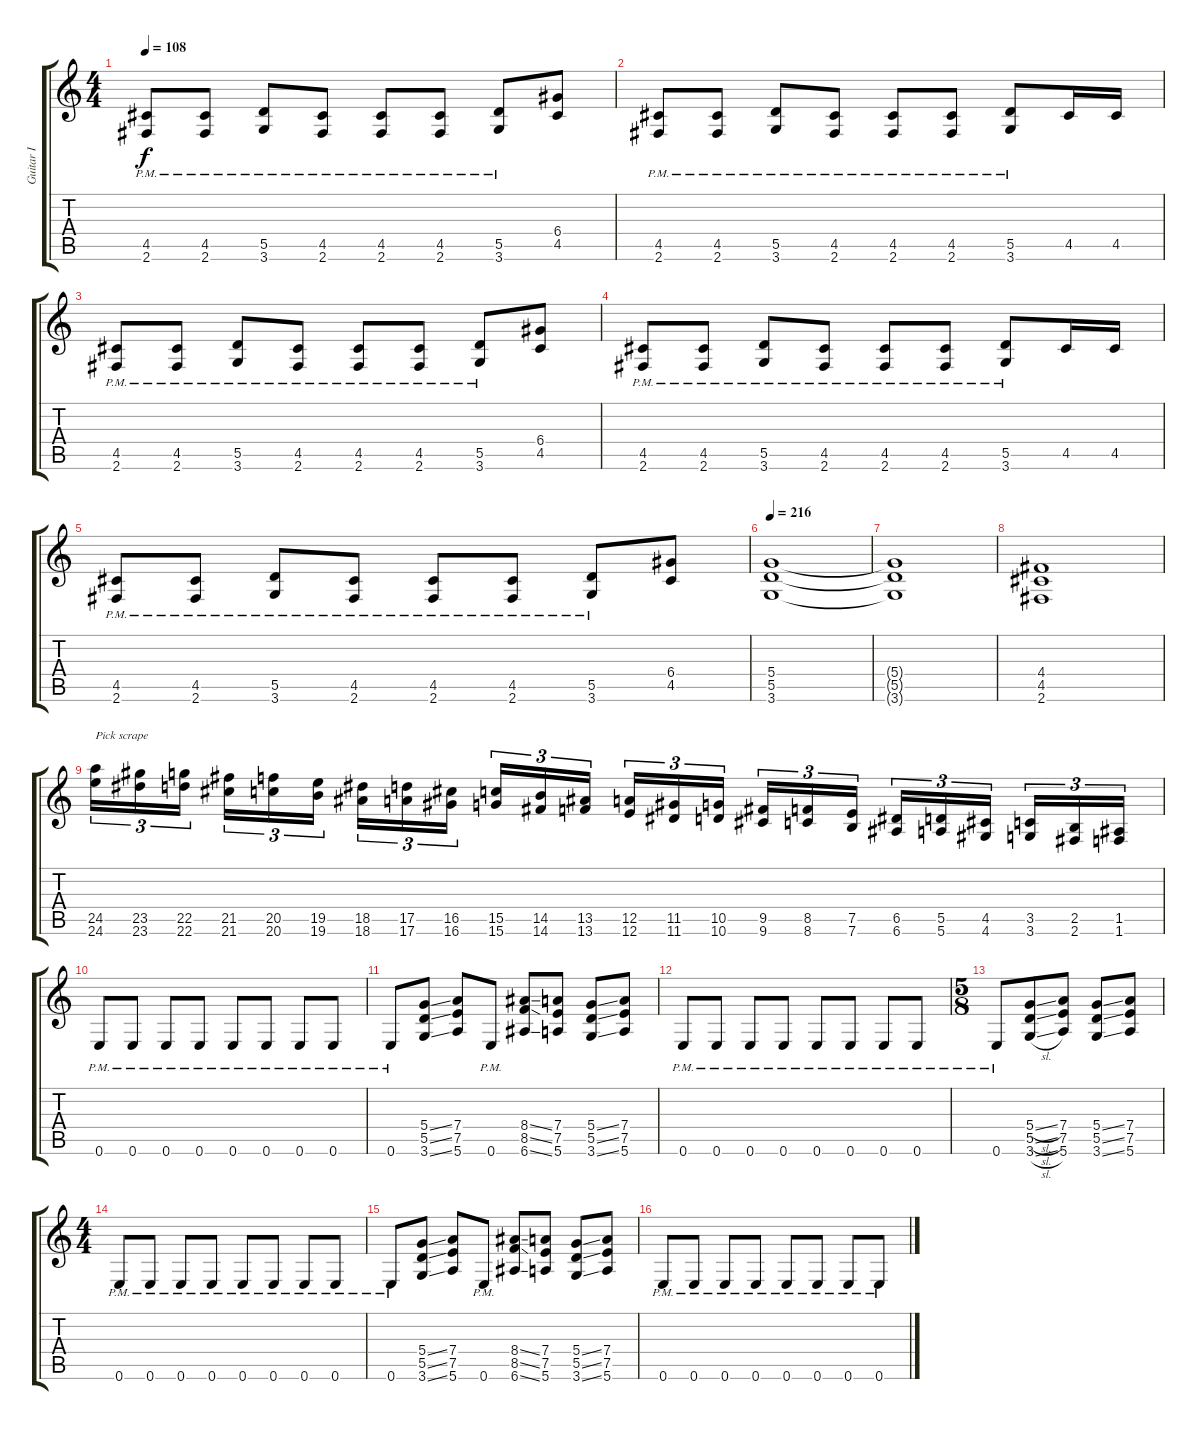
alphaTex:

\track ("Guitar I" "Guitar I") {instrument distortionguitar}
\staff {score tabs}
\tuning (E4 B3 G3 D3 A2 E2) {hide}
\ts (4 4)
\tempo 108
\clef g2
\ks c
(4.5{pm} 2.6{pm}).8{dy f} (4.5{pm} 2.6{pm}).8 (5.5{pm} 3.6{pm}).8 (4.5{pm} 2.6{pm}).8 (4.5{pm} 2.6{pm}).8 (4.5{pm} 2.6{pm}).8 (5.5{pm} 3.6{pm}).8 (6.4 4.5).8 |
(4.5{pm} 2.6{pm}).8 (4.5{pm} 2.6{pm}).8 (5.5{pm} 3.6{pm}).8 (4.5{pm} 2.6{pm}).8 (4.5{pm} 2.6{pm}).8 (4.5{pm} 2.6{pm}).8 (5.5{pm} 3.6{pm}).8 4.5.16 4.5.16 |
(4.5{pm} 2.6{pm}).8 (4.5{pm} 2.6{pm}).8 (5.5{pm} 3.6{pm}).8 (4.5{pm} 2.6{pm}).8 (4.5{pm} 2.6{pm}).8 (4.5{pm} 2.6{pm}).8 (5.5{pm} 3.6{pm}).8 (6.4 4.5).8 |
(4.5{pm} 2.6{pm}).8 (4.5{pm} 2.6{pm}).8 (5.5{pm} 3.6{pm}).8 (4.5{pm} 2.6{pm}).8 (4.5{pm} 2.6{pm}).8 (4.5{pm} 2.6{pm}).8 (5.5{pm} 3.6{pm}).8 4.5.16 4.5.16 |
(4.5{pm} 2.6{pm}).8 (4.5{pm} 2.6{pm}).8 (5.5{pm} 3.6{pm}).8 (4.5{pm} 2.6{pm}).8 (4.5{pm} 2.6{pm}).8 (4.5{pm} 2.6{pm}).8 (5.5{pm} 3.6{pm}).8 (6.4 4.5).8 |
\tempo 216
(5.4 5.5 3.6).1 |
(5.4{t} 5.5{t} 3.6{t}).1 |
(4.4 4.5 2.6).1 |
(24.5 24.6).16{tu (3 2) txt "Pick scrape" instrument guitarfretnoise} (23.5 23.6).16{tu (3 2)} (22.5 22.6).16{tu (3 2) beam splitsecondary} (21.5 21.6).16{tu (3 2)} (20.5 20.6).16{tu (3 2)} (19.5 19.6).16{tu (3 2)} (18.5 18.6).16{tu (3 2)} (17.5 17.6).16{tu (3 2)} (16.5 16.6).16{tu (3 2) beam splitsecondary} (15.5 15.6).16{tu (3 2)} (14.5 14.6).16{tu (3 2)} (13.5 13.6).16{tu (3 2)} (12.5 12.6).16{tu (3 2)} (11.5 11.6).16{tu (3 2)} (10.5 10.6).16{tu (3 2) beam splitsecondary} (9.5 9.6).16{tu (3 2)} (8.5 8.6).16{tu (3 2)} (7.5 7.6).16{tu (3 2)} (6.5 6.6).16{tu (3 2)} (5.5 5.6).16{tu (3 2)} (4.5 4.6).16{tu (3 2) beam splitsecondary} (3.5 3.6).16{tu (3 2)} (2.5 2.6).16{tu (3 2)} (1.5 1.6).16{tu (3 2)} |
0.6{pm}.8{volume 14 instrument distortionguitar} 0.6{pm}.8 0.6{pm}.8 0.6{pm}.8 0.6{pm}.8 0.6{pm}.8 0.6{pm}.8 0.6{pm}.8 |
0.6{pm}.8 (5.4{ss} 5.5{ss} 3.6{ss}).8 (7.4 7.5 5.6).8 0.6{pm}.8 (8.4{ss} 8.5{ss} 6.6{ss}).8 (7.4 7.5 5.6).8 (5.4{ss} 5.5{ss} 3.6{ss}).8 (7.4 7.5 5.6).8 |
0.6{pm}.8 0.6{pm}.8 0.6{pm}.8 0.6{pm}.8 0.6{pm}.8 0.6{pm}.8 0.6{pm}.8 0.6{pm}.8 |
\ts (5 8)
0.6{pm}.8 (5.4{sl} 5.5{sl} 3.6{sl}).8 (7.4 7.5 5.6).8 (5.4{ss} 5.5{ss} 3.6{ss}).8 (7.4 7.5 5.6).8 |
\ts (4 4)
0.6{pm}.8 0.6{pm}.8 0.6{pm}.8 0.6{pm}.8 0.6{pm}.8 0.6{pm}.8 0.6{pm}.8 0.6{pm}.8 |
0.6{pm}.8 (5.4{ss} 5.5{ss} 3.6{ss}).8 (7.4 7.5 5.6).8 0.6{pm}.8 (8.4{ss} 8.5{ss} 6.6{ss}).8 (7.4 7.5 5.6).8 (5.4{ss} 5.5{ss} 3.6{ss}).8 (7.4 7.5 5.6).8 |
0.6{pm}.8 0.6{pm}.8 0.6{pm}.8 0.6{pm}.8 0.6{pm}.8 0.6{pm}.8 0.6{pm}.8 0.6{pm}.8
